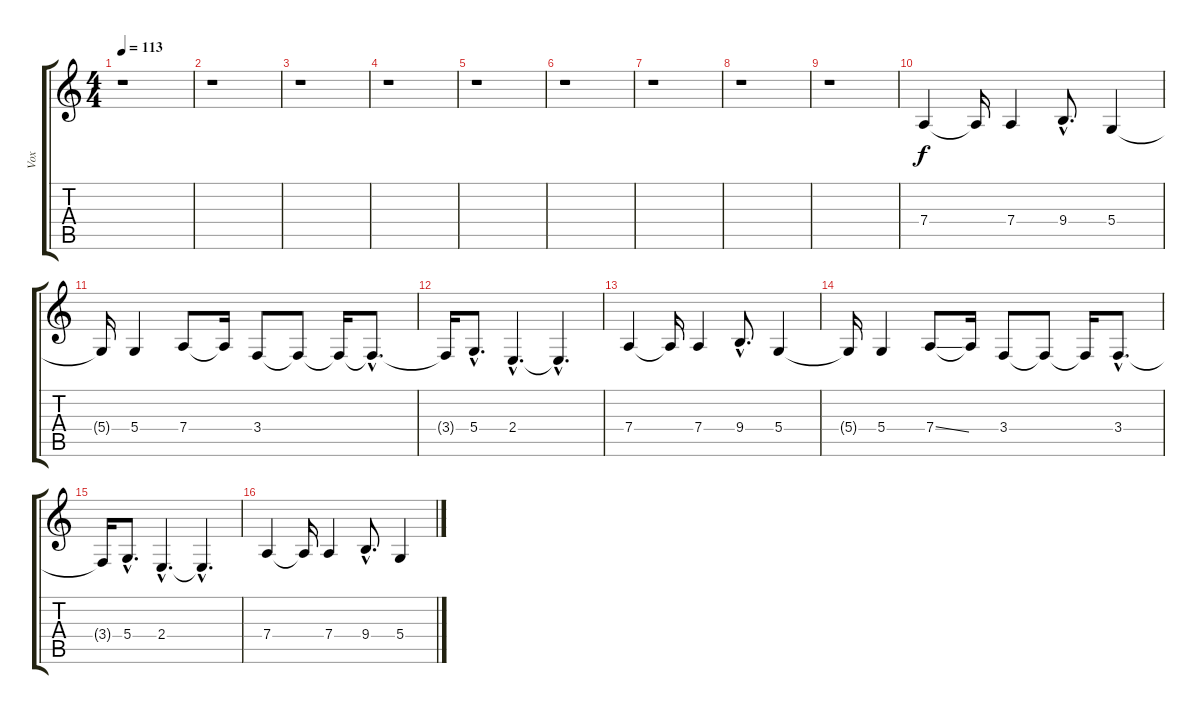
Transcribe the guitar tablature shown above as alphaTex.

\track ("Vox" "Vox") {instrument lead2sawtooth}
\staff {score tabs}
\tuning (E4 B3 G3 D3 A2 E2) {hide}
\ts (4 4)
\tempo 113
\clef g2
\ks c
r.1{dy f instrument lead2sawtooth} |
r.1 |
r.1 |
r.1 |
r.1 |
r.1 |
r.1 |
r.1 |
r.1 |
7.4.4 7.4{t}.16 7.4.4 9.4{hac}.8{d} 5.4.4 |
5.4{t}.16 5.4.4 7.4.8 7.4{t}.16 3.4.8 3.4{t}.8 3.4{t}.16 3.4{hac t}.8{d} |
3.4{t}.16 5.4{hac}.8{d} 2.4{hac}.4{d} 2.4{hac t}.4{d} |
7.4.4 7.4{t}.16 7.4.4 9.4{hac}.8{d} 5.4.4 |
5.4{t}.16 5.4.4 7.4{ss}.8 7.4{t}.16 3.4.8 3.4{t}.8 3.4{t}.16 3.4{hac}.8{d} |
3.4{t}.16 5.4{hac}.8{d} 2.4{hac}.4{d} 2.4{hac t}.4{d} |
7.4.4 7.4{t}.16 7.4.4 9.4{hac}.8{d} 5.4.4
